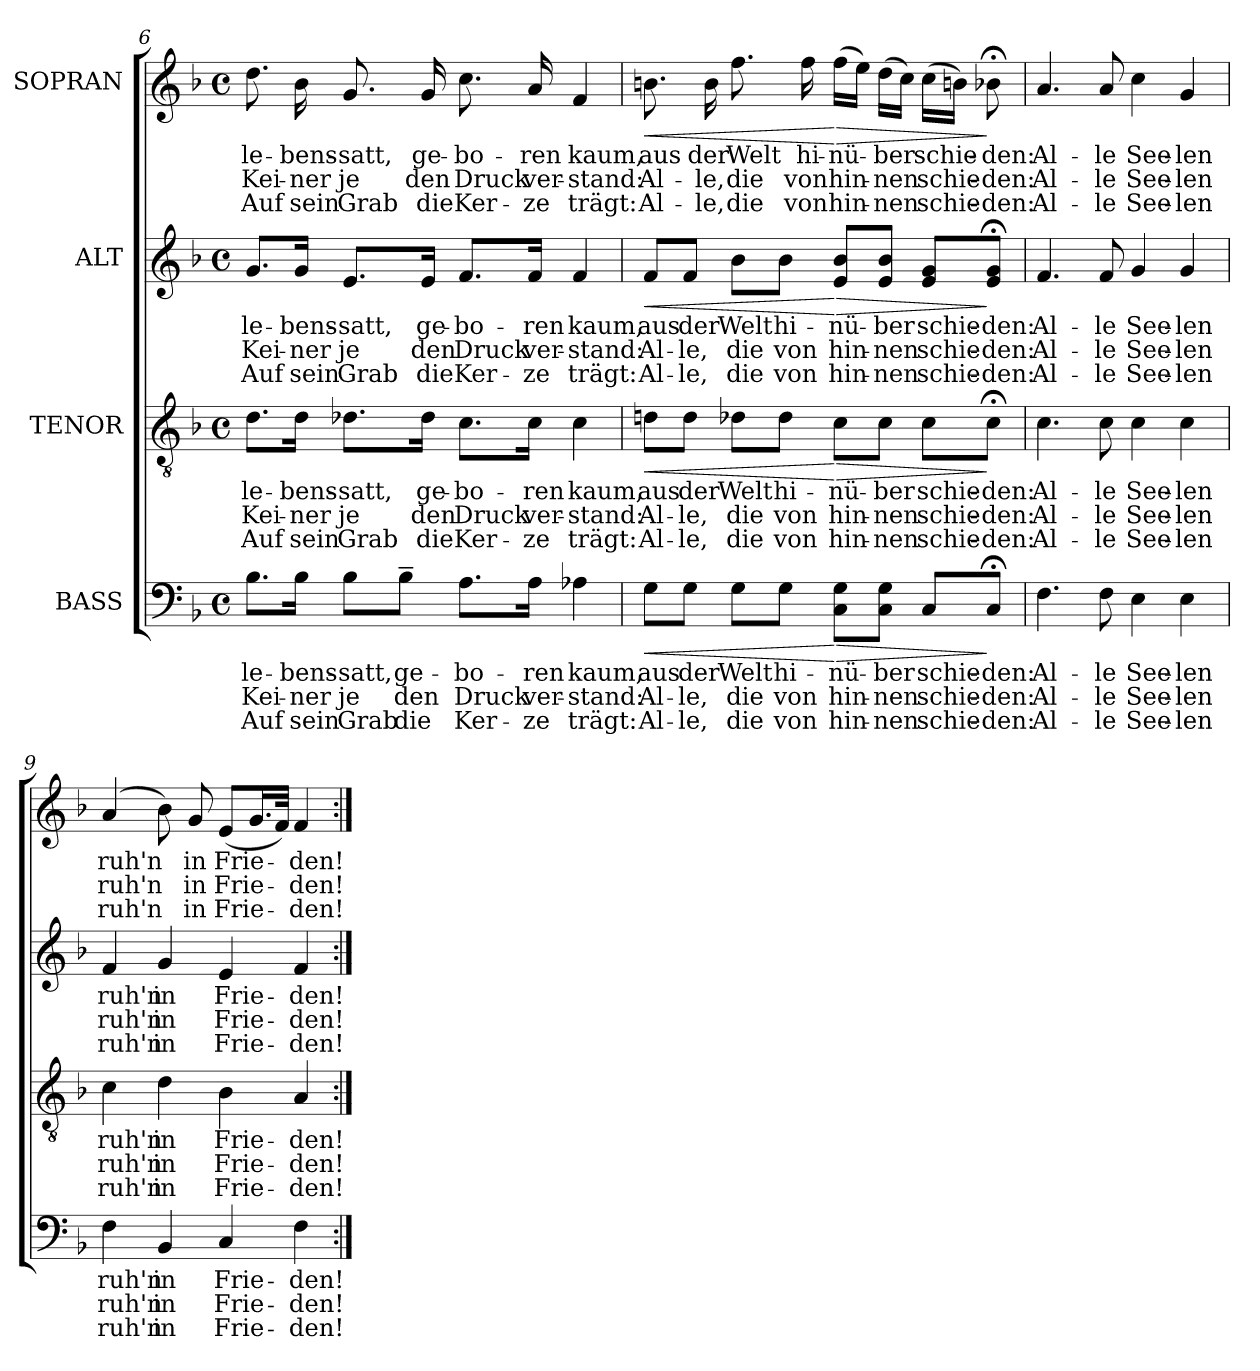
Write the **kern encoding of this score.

**kern	**text	**text	**text	**dynam	**kern	**text	**text	**text	**dynam	**kern	**text	**text	**text	**dynam	**kern	**text	**text	**text	**dynam
*part4	*part4	*part4	*part4	*part4	*part3	*part3	*part3	*part3	*part3	*part2	*part2	*part2	*part2	*part2	*part1	*part1	*part1	*part1	*part1
*staff4	*staff4	*staff4	*staff4	*staff4	*staff3	*staff3	*staff3	*staff3	*staff3	*staff2	*staff2	*staff2	*staff2	*staff2	*staff1	*staff1	*staff1	*staff1	*staff1
*I"BASS	*	*	*	*	*I"TENOR	*	*	*	*	*I"ALT	*	*	*	*	*I"SOPRAN	*	*	*	*
*clefF4	*	*	*	*	*clefGv2	*	*	*	*	*clefG2	*	*	*	*	*clefG2	*	*	*	*
*k[b-]	*	*	*	*	*k[b-]	*	*	*	*	*k[b-]	*	*	*	*	*k[b-]	*	*	*	*
*F:	*	*	*	*	*F:	*	*	*	*	*F:	*	*	*	*	*F:	*	*	*	*
*M4/4	*	*	*	*	*M4/4	*	*	*	*	*M4/4	*	*	*	*	*M4/4	*	*	*	*
*met(c)	*	*	*	*	*met(c)	*	*	*	*	*met(c)	*	*	*	*	*met(c)	*	*	*	*
=6	=6	=6	=6	=6	=6	=6	=6	=6	=6	=6	=6	=6	=6	=6	=6	=6	=6	=6	=6
!	!LO:LY:b	!LO:LY:b	!LO:LY:b	!	!	!LO:LY:b	!LO:LY:b	!LO:LY:b	!	!	!LO:LY:b	!LO:LY:b	!LO:LY:b	!	!	!LO:LY:b	!LO:LY:b	!LO:LY:b	!
8.B-\L	le-	Kei-	Auf	.	8.d\L	le-	Kei-	Auf	.	8.g/L	le-	Kei-	Auf	.	8.dd\	le-	Kei-	Auf	.
!	!LO:LY:b:rj	!LO:LY:b:rj	!LO:LY:b:rj	!	!	!LO:LY:b:rj	!LO:LY:b:rj	!LO:LY:b:rj	!	!	!LO:LY:b:rj	!LO:LY:b:rj	!LO:LY:b:rj	!	!	!LO:LY:b:rj	!LO:LY:b:rj	!LO:LY:b:rj	!
16B-\Jk	-bens-	-ner	sein	.	16d\Jk	-bens-	-ner	sein	.	16g/Jk	-bens-	-ner	sein	.	16b-\	-bens-	-ner	sein	.
!	!LO:LY:b:rj	!LO:LY:b:rj	!LO:LY:b:rj	!	!	!LO:LY:b:rj	!LO:LY:b:rj	!LO:LY:b:rj	!	!	!LO:LY:b:rj	!LO:LY:b:rj	!LO:LY:b:rj	!	!	!LO:LY:b:rj	!LO:LY:b:rj	!LO:LY:b:rj	!
8B-\L	-satt,	je	Grab	.	8.d-X\L	-satt,	je	Grab	.	8.e/L	-satt,	je	Grab	.	8.g/	-satt,	je	Grab	.
!	!LO:LY:b	!LO:LY:b	!LO:LY:b	!	!	!	!	!	!	!	!	!	!	!	!	!	!	!	!
8B-~>\J	ge-	den	die	.	.	.	.	.	.	.	.	.	.	.	.	.	.	.	.
!	!	!	!	!	!	!LO:LY:b	!LO:LY:b	!LO:LY:b	!	!	!LO:LY:b	!LO:LY:b	!LO:LY:b	!	!	!LO:LY:b	!LO:LY:b	!LO:LY:b	!
.	.	.	.	.	16d-\Jk	ge-	den	die	.	16e/Jk	ge-	den	die	.	16g/	ge-	den	die	.
!	!LO:LY:b	!LO:LY:b	!LO:LY:b	!	!	!LO:LY:b	!LO:LY:b	!LO:LY:b	!	!	!LO:LY:b	!LO:LY:b	!LO:LY:b	!	!	!LO:LY:b	!LO:LY:b	!LO:LY:b	!
8.A\L	-bo-	Druck	Ker-	.	8.c\L	-bo-	Druck	Ker-	.	8.f/L	-bo-	Druck	Ker-	.	8.cc\	-bo-	Druck	Ker-	.
!	!LO:LY:b	!LO:LY:b	!LO:LY:b	!	!	!LO:LY:b	!LO:LY:b	!LO:LY:b	!	!	!LO:LY:b	!LO:LY:b	!LO:LY:b	!	!	!LO:LY:b	!LO:LY:b	!LO:LY:b	!
16A\Jk	-ren	ver-	-ze	.	16c\Jk	-ren	ver-	-ze	.	16f/Jk	-ren	ver-	-ze	.	16a/	-ren	ver-	-ze	.
!	!LO:LY:b	!LO:LY:b	!LO:LY:b	!	!	!LO:LY:b	!LO:LY:b	!LO:LY:b	!	!	!LO:LY:b	!LO:LY:b	!LO:LY:b	!	!	!LO:LY:b	!LO:LY:b	!LO:LY:b	!
4A-X\	kaum,	-stand:	trägt:	.	4c\	kaum,	-stand:	trägt:	.	4f/	kaum,	-stand:	trägt:	.	4f/	kaum,	-stand:	trägt:	.
!!LO:PB:g=z
=7	=7	=7	=7	=7	=7	=7	=7	=7	=7	=7	=7	=7	=7	=7	=7	=7	=7	=7	=7
!	!LO:LY:b	!LO:LY:b	!LO:LY:b	!LO:HP:b	!	!LO:LY:b	!LO:LY:b	!LO:LY:b	!LO:HP:b	!	!LO:LY:b	!LO:LY:b	!LO:LY:b	!LO:HP:b	!	!LO:LY:b	!LO:LY:b	!LO:LY:b	!LO:HP:b
8G\L	aus	Al-	Al-	<	8dn\L	aus	Al-	Al-	<	8f/L	aus	Al-	Al-	<	8.bn\	aus	Al-	Al-	<
!	!LO:LY:b	!LO:LY:b	!LO:LY:b	!	!	!LO:LY:b	!LO:LY:b	!LO:LY:b	!	!	!LO:LY:b	!LO:LY:b	!LO:LY:b	!	!	!	!	!	!
8G\J	der	-le,	-le,	.	8d\J	der	-le,	-le,	.	8f/J	der	-le,	-le,	.	.	.	.	.	.
!	!	!	!	!	!	!	!	!	!	!	!	!	!	!	!	!LO:LY:b	!LO:LY:b	!LO:LY:b	!
.	.	.	.	.	.	.	.	.	.	.	.	.	.	.	16b\	der	-le,	-le,	.
!	!LO:LY:b	!LO:LY:b	!LO:LY:b	!	!	!LO:LY:b	!LO:LY:b	!LO:LY:b	!	!	!LO:LY:b	!LO:LY:b	!LO:LY:b	!	!	!LO:LY:b	!LO:LY:b	!LO:LY:b	!
8G\L	Welt	die	die	.	8d-X\L	Welt	die	die	.	8b-\L	Welt	die	die	.	8.ff\	Welt	die	die	.
!	!LO:LY:b	!LO:LY:b	!LO:LY:b	!	!	!LO:LY:b	!LO:LY:b	!LO:LY:b	!	!	!LO:LY:b	!LO:LY:b	!LO:LY:b	!	!	!	!	!	!
8G\J	hi-	von	von	.	8d-\J	hi-	von	von	.	8b-\J	hi-	von	von	.	.	.	.	.	.
!	!	!	!	!	!	!	!	!	!	!	!	!	!	!	!	!LO:LY:b	!LO:LY:b	!LO:LY:b	!
.	.	.	.	.	.	.	.	.	.	.	.	.	.	.	16ff\	hi-	von	von	.
!	!LO:LY:b	!LO:LY:b	!LO:LY:b	!LO:HP:n=1:b	!	!LO:LY:b	!LO:LY:b	!LO:LY:b	!LO:HP:n=1:b	!	!LO:LY:b	!LO:LY:b	!LO:LY:b	!LO:HP:n=1:b	!	!LO:LY:b	!LO:LY:b	!LO:LY:b	!LO:HP:n=1:b
8C\ 8G\L	-nü-	hin-	hin-	[ >	8c\L	-nü-	hin-	hin-	[ >	8e/ 8b-/L	-nü-	hin-	hin-	[ >	(>16ff\LL	-nü-	hin-	hin-	[ >
.	.	.	.	.	.	.	.	.	.	.	.	.	.	.	16ee\JJ)	.	.	.	.
!	!LO:LY:b	!LO:LY:b	!LO:LY:b	!	!	!LO:LY:b	!LO:LY:b	!LO:LY:b	!	!	!LO:LY:b	!LO:LY:b	!LO:LY:b	!	!	!LO:LY:b	!LO:LY:b	!LO:LY:b	!
8C\ 8G\J	-ber	-nen	-nen	.	8c\J	-ber	-nen	-nen	.	8e/ 8b-/J	-ber	-nen	-nen	.	(>16dd\LL	-ber	-nen	-nen	.
.	.	.	.	.	.	.	.	.	.	.	.	.	.	.	16cc\JJ)	.	.	.	.
!	!LO:LY:b	!LO:LY:b	!LO:LY:b	!	!	!LO:LY:b	!LO:LY:b	!LO:LY:b	!	!	!LO:LY:b	!LO:LY:b	!LO:LY:b	!	!	!LO:LY:b	!LO:LY:b	!LO:LY:b	!
8C/L	schie-	schie-	schie-	.	8c\L	schie-	schie-	schie-	.	8e/ 8g/L	schie-	schie-	schie-	.	(>16cc\LL	schie-	schie-	schie-	.
.	.	.	.	.	.	.	.	.	.	.	.	.	.	.	16bn\JJ)	.	.	.	.
!	!LO:LY:b	!LO:LY:b	!LO:LY:b	!	!	!LO:LY:b	!LO:LY:b	!LO:LY:b	!	!	!LO:LY:b	!LO:LY:b	!LO:LY:b	!	!	!LO:LY:b	!LO:LY:b	!LO:LY:b	!
8C;/J	-den:	-den:	-den:	]	8c;<\J	-den:	-den:	-den:	]	8e;/ 8g;/J	-den:	-den:	-den:	]	8b-X;<\	-den:	-den:	-den:	]
=8	=8	=8	=8	=8	=8	=8	=8	=8	=8	=8	=8	=8	=8	=8	=8	=8	=8	=8	=8
!	!LO:LY:b	!LO:LY:b	!LO:LY:b	!	!	!LO:LY:b	!LO:LY:b	!LO:LY:b	!	!	!LO:LY:b	!LO:LY:b	!LO:LY:b	!	!	!LO:LY:b	!LO:LY:b	!LO:LY:b	!
4.F\	Al-	Al-	Al-	.	4.c\	Al-	Al-	Al-	.	4.f/	Al-	Al-	Al-	.	4.a/	Al-	Al-	Al-	.
!	!LO:LY:b	!LO:LY:b	!LO:LY:b	!	!	!LO:LY:b	!LO:LY:b	!LO:LY:b	!	!	!LO:LY:b	!LO:LY:b	!LO:LY:b	!	!	!LO:LY:b	!LO:LY:b	!LO:LY:b	!
8F\	-le	-le	-le	.	8c\	-le	-le	-le	.	8f/	-le	-le	-le	.	8a/	-le	-le	-le	.
!	!LO:LY:b	!LO:LY:b	!LO:LY:b	!	!	!LO:LY:b	!LO:LY:b	!LO:LY:b	!	!	!LO:LY:b	!LO:LY:b	!LO:LY:b	!	!	!LO:LY:b	!LO:LY:b	!LO:LY:b	!
4E\	See-	See-	See-	.	4c\	See-	See-	See-	.	4g/	See-	See-	See-	.	4cc\	See-	See-	See-	.
!	!LO:LY:b	!LO:LY:b	!LO:LY:b	!	!	!LO:LY:b	!LO:LY:b	!LO:LY:b	!	!	!LO:LY:b	!LO:LY:b	!LO:LY:b	!	!	!LO:LY:b	!LO:LY:b	!LO:LY:b	!
4E\	-len	-len	-len	.	4c\	-len	-len	-len	.	4g/	-len	-len	-len	.	4g/	-len	-len	-len	.
=9	=9	=9	=9	=9	=9	=9	=9	=9	=9	=9	=9	=9	=9	=9	=9	=9	=9	=9	=9
!	!LO:LY:b	!LO:LY:b	!LO:LY:b	!	!	!LO:LY:b	!LO:LY:b	!LO:LY:b	!	!	!LO:LY:b	!LO:LY:b	!LO:LY:b	!	!	!LO:LY:b	!LO:LY:b	!LO:LY:b	!
4F\	ruh'n	ruh'n	ruh'n	.	4c\	ruh'n	ruh'n	ruh'n	.	4f/	ruh'n	ruh'n	ruh'n	.	(4a/	ruh'n	ruh'n	ruh'n	.
!	!LO:LY:b	!LO:LY:b	!LO:LY:b	!	!	!LO:LY:b	!LO:LY:b	!LO:LY:b	!	!	!LO:LY:b	!LO:LY:b	!LO:LY:b	!	!	!	!	!	!
4BB-/	in	in	in	.	4d\	in	in	in	.	4g/	in	in	in	.	8b-\)	.	.	.	.
!	!	!	!	!	!	!	!	!	!	!	!	!	!	!	!	!LO:LY:b	!LO:LY:b	!LO:LY:b	!
.	.	.	.	.	.	.	.	.	.	.	.	.	.	.	8g/	in	in	in	.
!	!LO:LY:b	!LO:LY:b	!LO:LY:b	!	!	!LO:LY:b	!LO:LY:b	!LO:LY:b	!	!	!LO:LY:b	!LO:LY:b	!LO:LY:b	!	!	!LO:LY:b	!LO:LY:b	!LO:LY:b	!
4C/	Frie-	Frie-	Frie-	.	4B-\	Frie-	Frie-	Frie-	.	4e/	Frie-	Frie-	Frie-	.	(<8e/L	Frie-	Frie-	Frie-	.
.	.	.	.	.	.	.	.	.	.	.	.	.	.	.	16.g/L	.	.	.	.
.	.	.	.	.	.	.	.	.	.	.	.	.	.	.	32f/JJk)	.	.	.	.
!	!LO:LY:b	!LO:LY:b	!LO:LY:b	!	!	!LO:LY:b	!LO:LY:b	!LO:LY:b	!	!	!LO:LY:b	!LO:LY:b	!LO:LY:b	!	!	!LO:LY:b	!LO:LY:b	!LO:LY:b	!
4F\	-den!	-den!	-den!	.	4A/	-den!	-den!	-den!	.	4f/	-den!	-den!	-den!	.	4f/	-den!	-den!	-den!	.
=:|!	=:|!	=:|!	=:|!	=:|!	=:|!	=:|!	=:|!	=:|!	=:|!	=:|!	=:|!	=:|!	=:|!	=:|!	=:|!	=:|!	=:|!	=:|!	=:|!
*-	*-	*-	*-	*-	*-	*-	*-	*-	*-	*-	*-	*-	*-	*-	*-	*-	*-	*-	*-
